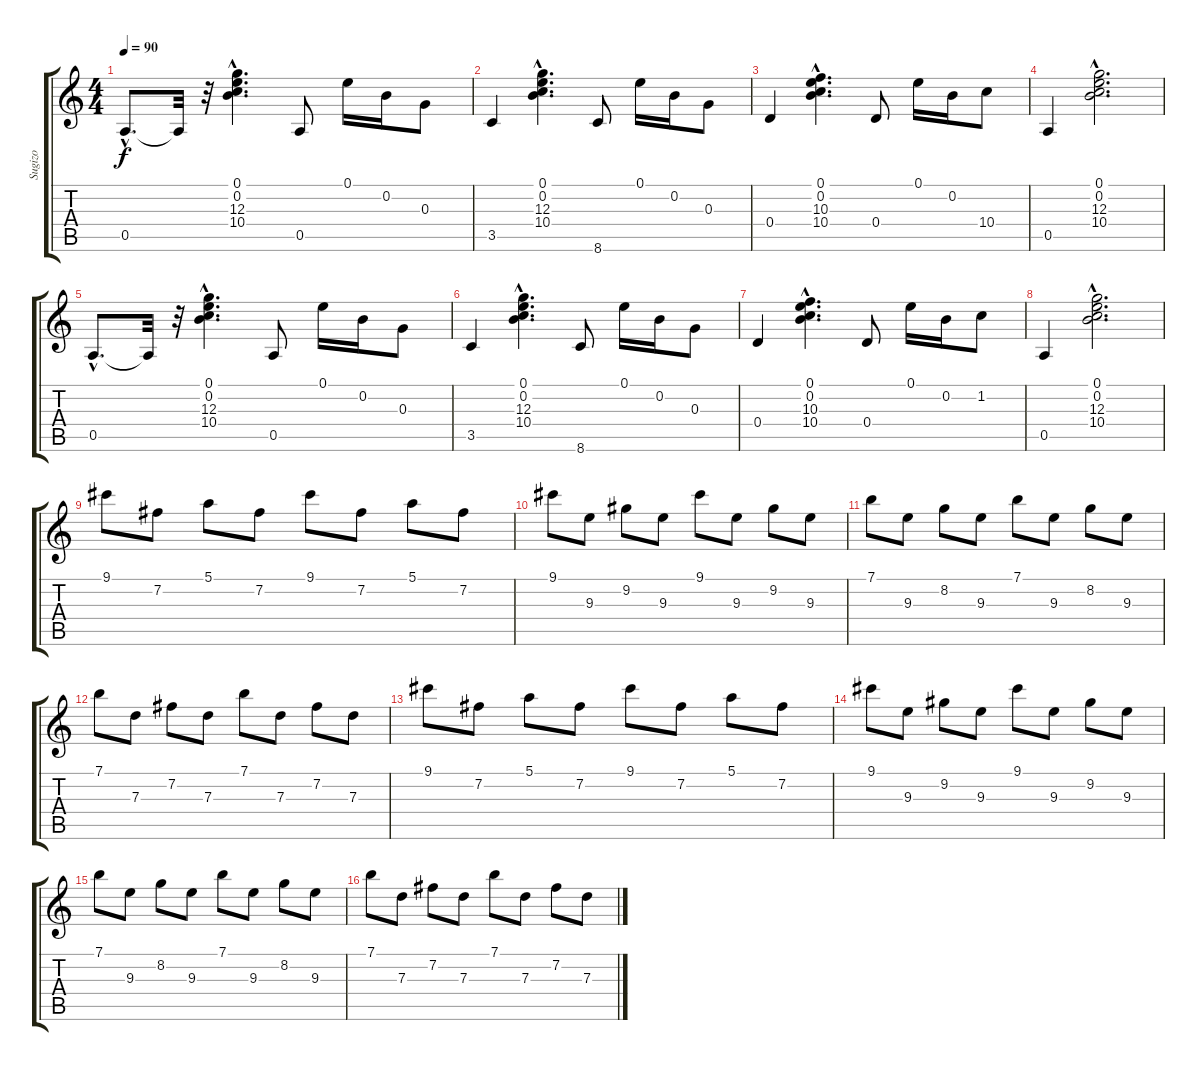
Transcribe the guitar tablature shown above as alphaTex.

\track ("Sugizo" "Sugizo") {instrument acousticguitarsteel}
\staff {score tabs}
\tuning (E4 B3 G3 D3 A2 E2) {hide}
\ts (4 4)
\tempo 90
\clef g2
\ks c
0.5{hac}.8{d dy f} 0.5{t}.32 r.32 (0.1{hac} 0.2{hac} 12.3{hac} 10.4{hac}).4{d} 0.5.8 0.1.16 0.2.16 0.3.8 |
3.5.4 (0.1{hac} 0.2{hac} 12.3{hac} 10.4{hac}).4{d} 8.6.8 0.1.16 0.2.16 0.3.8 |
0.4.4 (0.1{hac} 0.2{hac} 10.3{hac} 10.4{hac}).4{d} 0.4.8 0.1.16 0.2.16 10.4.8 |
0.5.4 (0.1{hac} 0.2{hac} 12.3{hac} 10.4{hac}).2{d} |
0.5{hac}.8{d} 0.5{t}.32 r.32 (0.1{hac} 0.2{hac} 12.3{hac} 10.4{hac}).4{d} 0.5.8 0.1.16 0.2.16 0.3.8 |
3.5.4 (0.1{hac} 0.2{hac} 12.3{hac} 10.4{hac}).4{d} 8.6.8 0.1.16 0.2.16 0.3.8 |
0.4.4 (0.1{hac} 0.2{hac} 10.3{hac} 10.4{hac}).4{d} 0.4.8 0.1.16 0.2.16 1.2.8 |
0.5.4 (0.1{hac} 0.2{hac} 12.3{hac} 10.4{hac}).2{d} |
9.1.8 7.2.8 5.1.8 7.2.8 9.1.8 7.2.8 5.1.8 7.2.8 |
9.1.8 9.3.8 9.2.8 9.3.8 9.1.8 9.3.8 9.2.8 9.3.8 |
7.1.8 9.3.8 8.2.8 9.3.8 7.1.8 9.3.8 8.2.8 9.3.8 |
7.1.8 7.3.8 7.2.8 7.3.8 7.1.8 7.3.8 7.2.8 7.3.8 |
9.1.8 7.2.8 5.1.8 7.2.8 9.1.8 7.2.8 5.1.8 7.2.8 |
9.1.8 9.3.8 9.2.8 9.3.8 9.1.8 9.3.8 9.2.8 9.3.8 |
7.1.8 9.3.8 8.2.8 9.3.8 7.1.8 9.3.8 8.2.8 9.3.8 |
7.1.8 7.3.8 7.2.8 7.3.8 7.1.8 7.3.8 7.2.8 7.3.8
